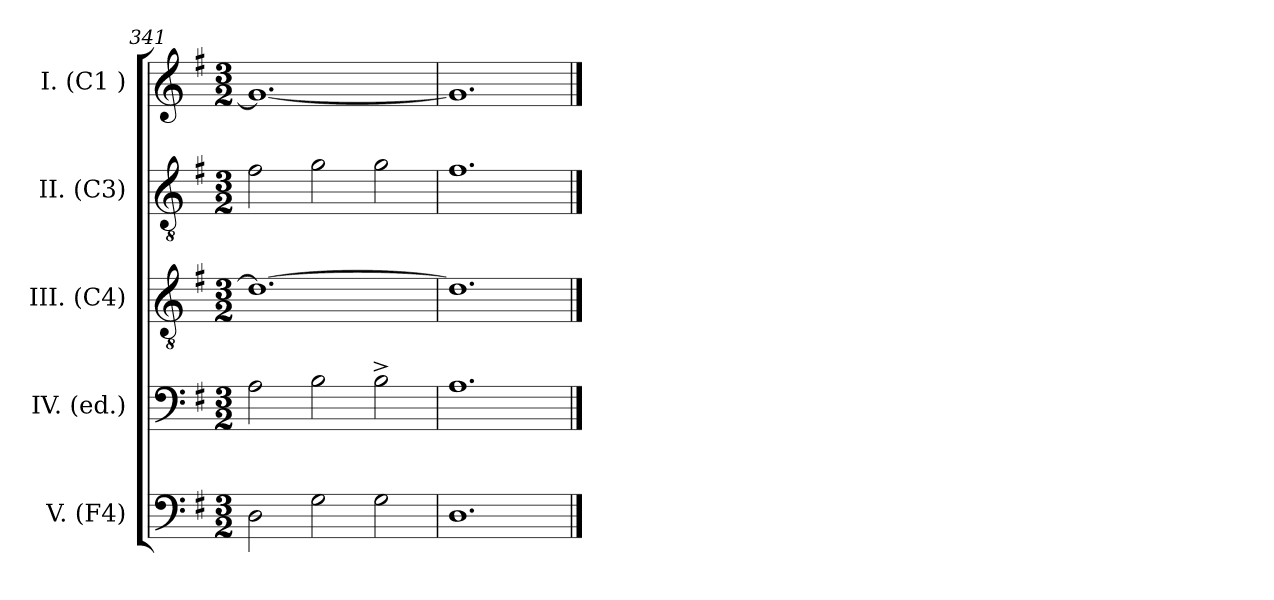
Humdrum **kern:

**kern	**kern	**kern	**kern	**kern
*part5	*part4	*part3	*part2	*part1
*staff5	*staff4	*staff3	*staff2	*staff1
*I"V. (F4)	*I"IV. (ed.)	*I"III. (C4)	*I"II. (C3)	*I"I. (C1 )
*I'V.	*I'IV.	*I'III.	*I'II.	*I'I.
*clefF4	*clefF4	*clefGv2	*clefGv2	*clefG2
*k[f#]	*k[f#]	*k[f#]	*k[f#]	*k[f#]
*G:	*G:	*G:	*G:	*G:
*M3/2	*M3/2	*M3/2	*M3/2	*M3/2
=341	=341	=341	=341	=341
2D\	2A\	1.d_	2f#\	1.g_
2G\	2B\	.	2g\	.
2G\	2B^>\	.	2g\	.
=342	=342	=342	=342	=342
1.D	1.A	1.d]	1.f#	1.g]
==	==	==	==	==
*-	*-	*-	*-	*-
